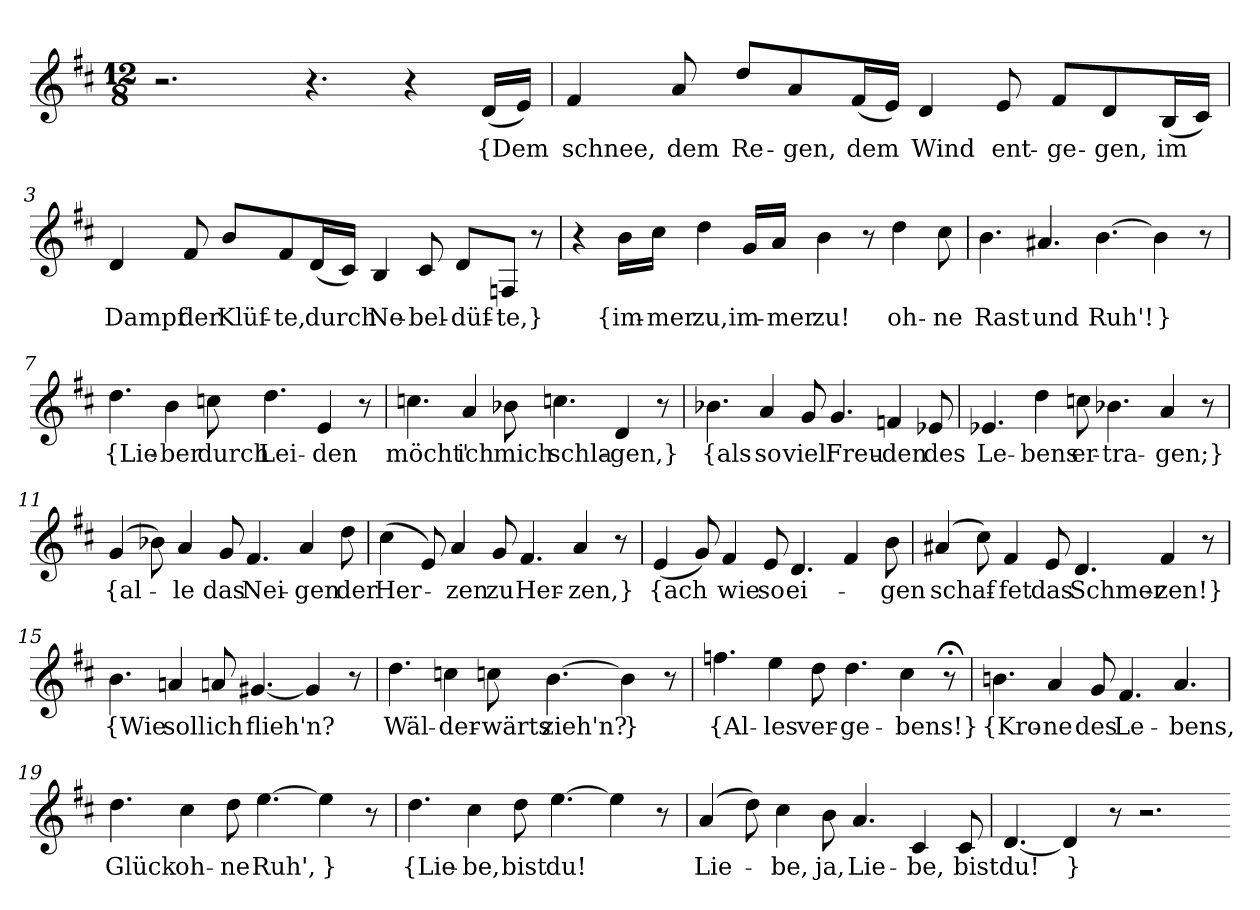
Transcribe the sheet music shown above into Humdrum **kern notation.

**kern	**text
*part1	*part1
*staff1	*staff1
*clefG2	*
*k[f#c#]	*
*M12/8	*
=1	=1
2.r	.
4.r	.
4r	.
(16d/LL	{Dem
16e/JJ)	.
=2	=2
4f#	schnee,
8a	dem
8dd/L	Re-
8a/	-gen,
(16f#/L	dem
16e/JJ)	.
4d	Wind
8e	ent-
8f#/L	-ge-
8d/	-gen,
(16B/L	im
16c#/JJ)	.
=3	=3
4d	Dampf
8f#	der
8b/L	Klüf-
8f#/	-te,
(16d/L	durch
16c#/JJ)	.
4B	Ne-
8c#	-bel-
8d/L	-düf-
8Fn/J	-te,}
8r	.
=4	=4
4r	.
16b\LL	{im-
16cc#\JJ	-mer
4dd	zu,
16g/LL	im-
16a/JJ	-mer
4b	zu!
8r	.
4dd	oh-
8cc#	-ne
=5	=5
4.b	Rast
4.a#X	und
[4.b	Ruh'!
4b]	}
8r	.
=7	=7
4.dd	{Lie-
4b	-ber
8ccn	durch
4.dd	Lei-
4e	-den
8r	.
=8	=8
4.ccn	möcht'
4a	ich
8b-X	mich
4.ccn	schla-
4d	-gen,}
8r	.
=9	=9
4.b-X	{als
4a	so
8g	viel
4.g	Freu-
4fn	-den
8e-X	des
=10	=10
4.e-X	Le-
4dd	-bens
8ccn	er-
4.b-X	-tra-
4a	-gen;}
8r	.
=11	=11
(4g	{al-
8b-X)	.
4a	-le
8g	das
4.f#	Nei-
4a	-gen
8dd	der
=12	=12
(4cc#	Her-
8e)	.
4a	-zen
8g	zu
4.f#	Her-
4a	-zen,}
8r	.
=13	=13
(4e	{ach
8g)	.
4f#	wie
8e	so
4.d	ei-
4f#	.
8b	-gen
=14	=14
(4a#X	schaf-
8cc#)	.
4f#	-fet
8e	das
4.d	Schmer-
4f#	-zen!}
8r	.
=15	=15
4.b	{Wie
4an	soll
8an	ich
[4.g#X	flieh'n?
4g#]	.
8r	.
=16	=16
4.dd	Wäl-
4ccn	-der-
8ccn	-wärts
[4.b	zieh'n?
4b]	}
8r	.
=17	=17
4.ffn	{Al-
4ee	-les
8dd	ver-
4.dd	-ge-
4cc#	-bens!}
8r;<	.
=18	=18
4.bn	{Kro-
4a	-ne
8g	des
4.f#	Le-
4.a	-bens,
=19	=19
4.dd	Glück
4cc#	oh-
8dd	-ne
[4.ee	Ruh',
4ee]	}
8r	.
=20	=20
4.dd	{Lie-
4cc#	-be,
8dd	bist
[4.ee	du!
4ee]	.
8r	.
=21	=21
(4a	Lie-
8dd)	.
4cc#	-be,
8b	ja,
4.a	Lie-
4c#	-be,
8c#	bist
=22	=22
[4.d	du!
4d]	}
8r	.
2.r	.
=-	=-
*-	*-
